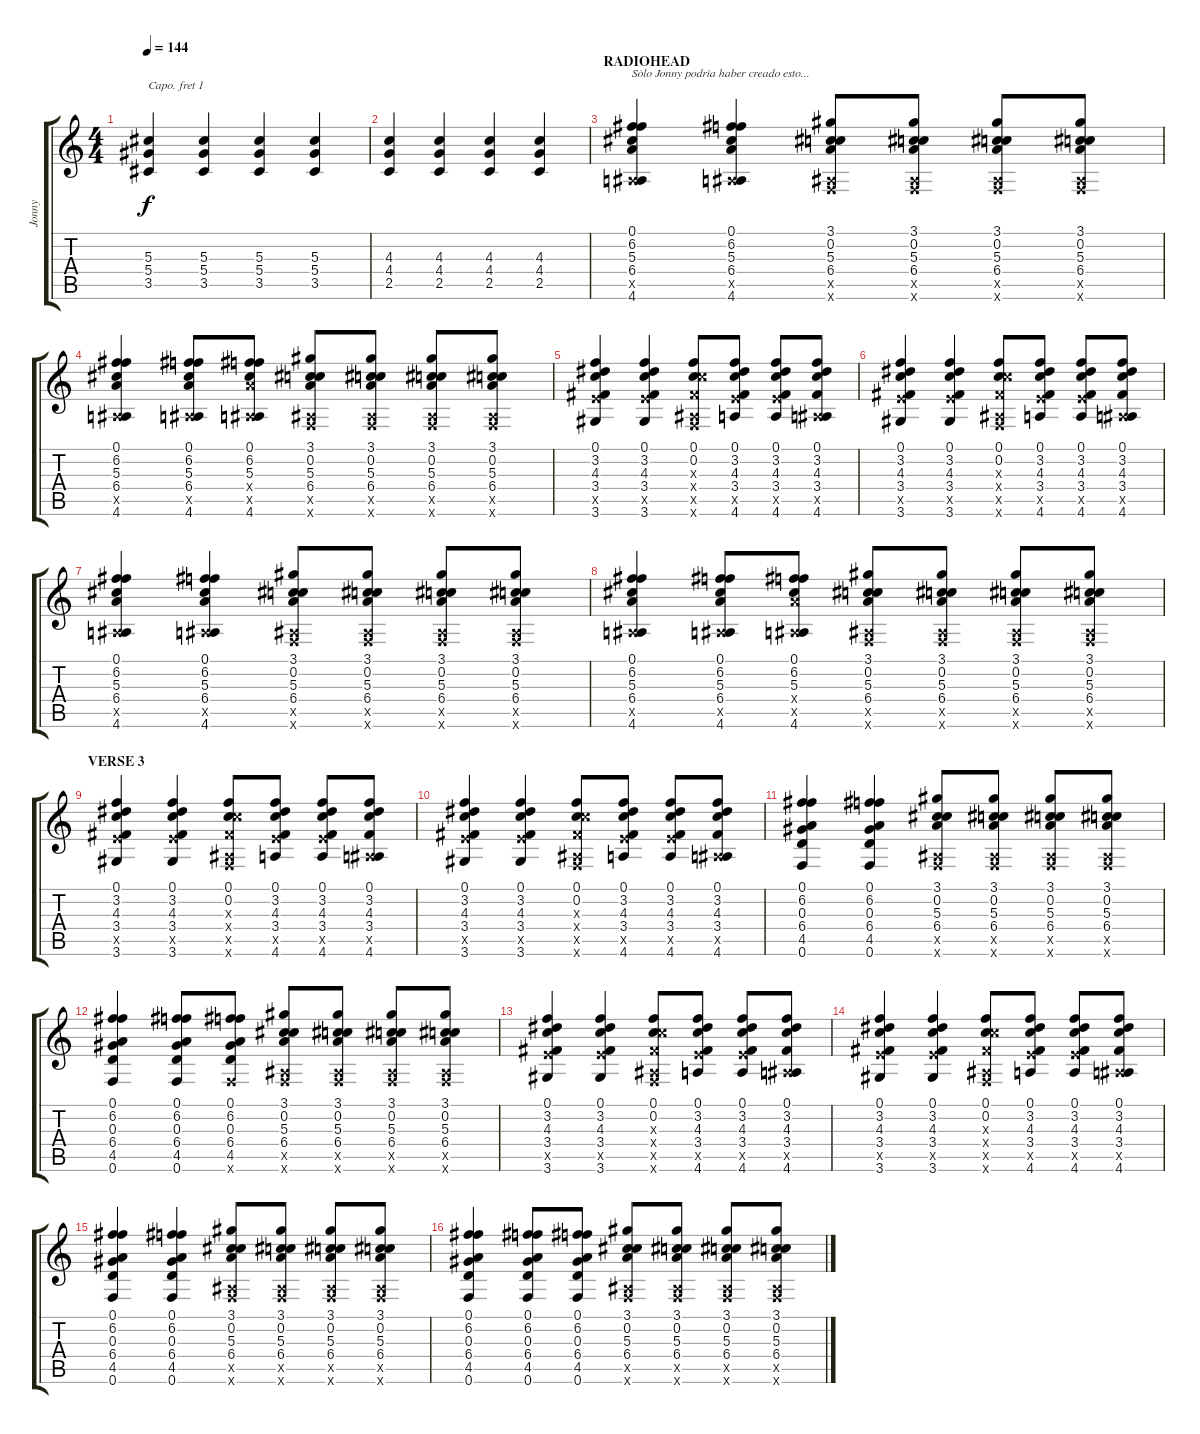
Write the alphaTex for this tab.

\track ("Jonny" "Jonny") {instrument overdrivenguitar}
\staff {score tabs}
\capo 1
\tuning (E4 B3 G3 D3 A2 E2) {hide}
\ts (4 4)
\tempo 144
\clef g2
\ks c
(5.3 5.4 3.5).4{dy f} (5.3 5.4 3.5).4 (5.3 5.4 3.5).4 (5.3 5.4 3.5).4 |
(4.3 4.4 2.5).4 (4.3 4.4 2.5).4 (4.3 4.4 2.5).4 (4.3 4.4 2.5).4 |
\section ("" "RADIOHEAD")
(0.1 6.2 5.3 6.4 0.5{x} 4.6).4{txt "Sòlo Jonny podrìa haber creado esto..." volume 15 instrument electricguitarjazz} (0.1 6.2 5.3 6.4 0.5{x} 4.6).4 (3.1 0.2 5.3 6.4 0.5{x} 0.6{x}).8 (3.1 0.2 5.3 6.4 0.5{x} 0.6{x}).8 (3.1 0.2 5.3 6.4 0.5{x} 0.6{x}).8 (3.1 0.2 5.3 6.4 0.5{x} 0.6{x}).8 |
(0.1 6.2 5.3 6.4 0.5{x} 4.6).4 (0.1 6.2 5.3 6.4 0.5{x} 4.6).8 (0.1 6.2 5.3 6.4{x} 0.5{x} 4.6).8 (3.1 0.2 5.3 6.4 0.5{x} 0.6{x}).8 (3.1 0.2 5.3 6.4 0.5{x} 0.6{x}).8 (3.1 0.2 5.3 6.4 0.5{x} 0.6{x}).8 (3.1 0.2 5.3 6.4 0.5{x} 0.6{x}).8 |
(0.1 3.2 4.3 3.4 6.5{x} 3.6).4 (0.1 3.2 4.3 3.4 6.5{x} 3.6).4 (0.1 0.2 4.3{x} 3.4{x} 0.5{x} 0.6{x}).8 (0.1 3.2 4.3 3.4 6.5{x} 4.6).8 (0.1 3.2 4.3 3.4 6.5{x} 4.6).8 (0.1 3.2 4.3 3.4 0.5{x} 4.6).8 |
(0.1 3.2 4.3 3.4 6.5{x} 3.6).4 (0.1 3.2 4.3 3.4 6.5{x} 3.6).4 (0.1 0.2 4.3{x} 3.4{x} 0.5{x} 0.6{x}).8 (0.1 3.2 4.3 3.4 6.5{x} 4.6).8 (0.1 3.2 4.3 3.4 6.5{x} 4.6).8 (0.1 3.2 4.3 3.4 0.5{x} 4.6).8 |
(0.1 6.2 5.3 6.4 0.5{x} 4.6).4 (0.1 6.2 5.3 6.4 0.5{x} 4.6).4 (3.1 0.2 5.3 6.4 0.5{x} 0.6{x}).8 (3.1 0.2 5.3 6.4 0.5{x} 0.6{x}).8 (3.1 0.2 5.3 6.4 0.5{x} 0.6{x}).8 (3.1 0.2 5.3 6.4 0.5{x} 0.6{x}).8 |
(0.1 6.2 5.3 6.4 0.5{x} 4.6).4 (0.1 6.2 5.3 6.4 0.5{x} 4.6).8 (0.1 6.2 5.3 6.4{x} 0.5{x} 4.6).8 (3.1 0.2 5.3 6.4 0.5{x} 0.6{x}).8 (3.1 0.2 5.3 6.4 0.5{x} 0.6{x}).8 (3.1 0.2 5.3 6.4 0.5{x} 0.6{x}).8 (3.1 0.2 5.3 6.4 0.5{x} 0.6{x}).8 |
\section ("" "VERSE 3")
(0.1 3.2 4.3 3.4 6.5{x} 3.6).4 (0.1 3.2 4.3 3.4 6.5{x} 3.6).4 (0.1 0.2 4.3{x} 3.4{x} 0.5{x} 0.6{x}).8 (0.1 3.2 4.3 3.4 6.5{x} 4.6).8 (0.1 3.2 4.3 3.4 6.5{x} 4.6).8 (0.1 3.2 4.3 3.4 0.5{x} 4.6).8 |
(0.1 3.2 4.3 3.4 6.5{x} 3.6).4 (0.1 3.2 4.3 3.4 6.5{x} 3.6).4 (0.1 0.2 4.3{x} 3.4{x} 0.5{x} 0.6{x}).8 (0.1 3.2 4.3 3.4 6.5{x} 4.6).8 (0.1 3.2 4.3 3.4 6.5{x} 4.6).8 (0.1 3.2 4.3 3.4 0.5{x} 4.6).8 |
(0.1 6.2 0.3 6.4 4.5 0.6).4 (0.1 6.2 0.3 6.4 4.5 0.6).4 (3.1 0.2 5.3 6.4 0.5{x} 0.6{x}).8 (3.1 0.2 5.3 6.4 0.5{x} 0.6{x}).8 (3.1 0.2 5.3 6.4 0.5{x} 0.6{x}).8 (3.1 0.2 5.3 6.4 0.5{x} 0.6{x}).8 |
(0.1 6.2 0.3 6.4 4.5 0.6).4 (0.1 6.2 0.3 6.4 4.5 0.6).8 (0.1 6.2 0.3 6.4 4.5 0.6{x}).8 (3.1 0.2 5.3 6.4 0.5{x} 0.6{x}).8 (3.1 0.2 5.3 6.4 0.5{x} 0.6{x}).8 (3.1 0.2 5.3 6.4 0.5{x} 0.6{x}).8 (3.1 0.2 5.3 6.4 0.5{x} 0.6{x}).8 |
(0.1 3.2 4.3 3.4 6.5{x} 3.6).4 (0.1 3.2 4.3 3.4 6.5{x} 3.6).4 (0.1 0.2 4.3{x} 3.4{x} 0.5{x} 0.6{x}).8 (0.1 3.2 4.3 3.4 6.5{x} 4.6).8 (0.1 3.2 4.3 3.4 6.5{x} 4.6).8 (0.1 3.2 4.3 3.4 0.5{x} 4.6).8 |
(0.1 3.2 4.3 3.4 6.5{x} 3.6).4 (0.1 3.2 4.3 3.4 6.5{x} 3.6).4 (0.1 0.2 4.3{x} 3.4{x} 0.5{x} 0.6{x}).8 (0.1 3.2 4.3 3.4 6.5{x} 4.6).8 (0.1 3.2 4.3 3.4 6.5{x} 4.6).8 (0.1 3.2 4.3 3.4 0.5{x} 4.6).8 |
(0.1 6.2 0.3 6.4 4.5 0.6).4 (0.1 6.2 0.3 6.4 4.5 0.6).4 (3.1 0.2 5.3 6.4 0.5{x} 0.6{x}).8 (3.1 0.2 5.3 6.4 0.5{x} 0.6{x}).8 (3.1 0.2 5.3 6.4 0.5{x} 0.6{x}).8 (3.1 0.2 5.3 6.4 0.5{x} 0.6{x}).8 |
(0.1 6.2 0.3 6.4 4.5 0.6).4 (0.1 6.2 0.3 6.4 4.5 0.6).8 (0.1 6.2 0.3 6.4 4.5 0.6).8 (3.1 0.2 5.3 6.4 0.5{x} 0.6{x}).8 (3.1 0.2 5.3 6.4 0.5{x} 0.6{x}).8 (3.1 0.2 5.3 6.4 0.5{x} 0.6{x}).8 (3.1 0.2 5.3 6.4 0.5{x} 0.6{x}).8
